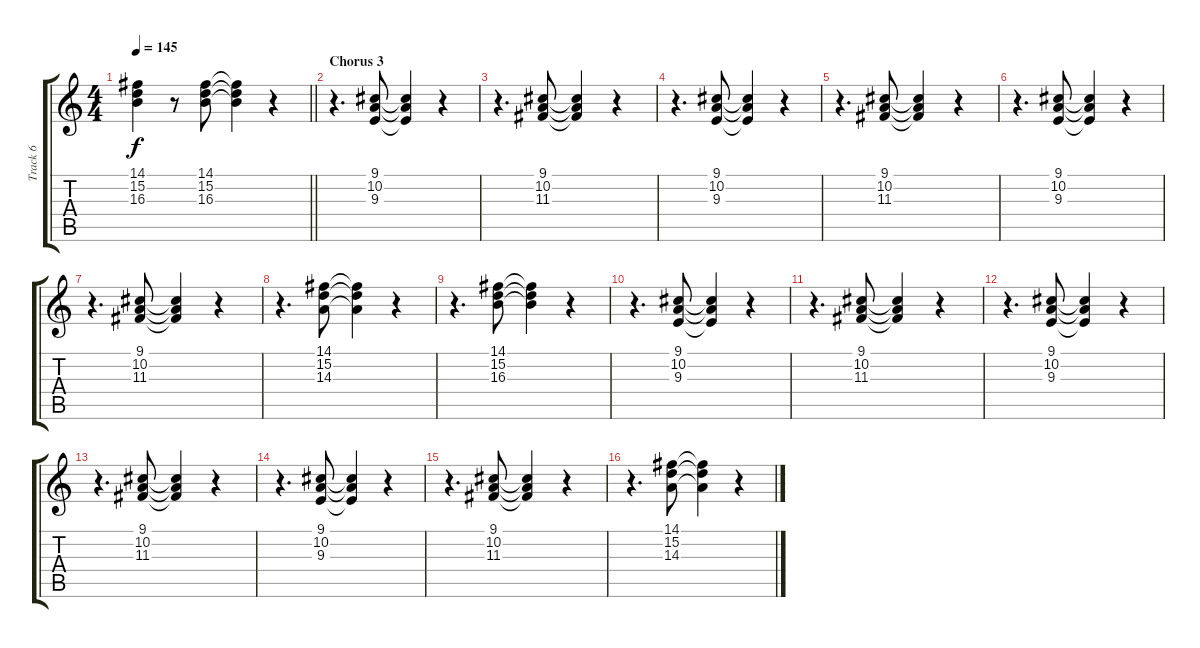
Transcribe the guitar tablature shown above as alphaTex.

\track ("Track 6" "Track 6") {instrument choiraahs}
\staff {score tabs}
\tuning (E4 B3 G3 D3 A2 E2) {hide}
\ts (4 4)
\tempo 145
\clef g2
\barLineRight lightlight
\ks c
(14.1 15.2 16.3).4{dy f} r.8 (14.1 15.2 16.3).8 (14.1{t} 15.2{t} 16.3{t}).4 r.4 |
\section ("" "Chorus 3")
r.4{d} (9.1 10.2 9.3).8 (9.1{t} 10.2{t} 9.3{t}).4 r.4 |
r.4{d} (9.1 10.2 11.3).8 (9.1{t} 10.2{t} 11.3{t}).4 r.4 |
r.4{d} (9.1 10.2 9.3).8 (9.1{t} 10.2{t} 9.3{t}).4 r.4 |
r.4{d} (9.1 10.2 11.3).8 (9.1{t} 10.2{t} 11.3{t}).4 r.4 |
r.4{d} (9.1 10.2 9.3).8 (9.1{t} 10.2{t} 9.3{t}).4 r.4 |
r.4{d} (9.1 10.2 11.3).8 (9.1{t} 10.2{t} 11.3{t}).4 r.4 |
r.4{d} (14.1 15.2 14.3).8 (14.1{t} 15.2{t} 14.3{t}).4 r.4 |
r.4{d} (14.1 15.2 16.3).8 (14.1{t} 15.2{t} 16.3{t}).4 r.4 |
r.4{d} (9.1 10.2 9.3).8 (9.1{t} 10.2{t} 9.3{t}).4 r.4 |
r.4{d} (9.1 10.2 11.3).8 (9.1{t} 10.2{t} 11.3{t}).4 r.4 |
r.4{d} (9.1 10.2 9.3).8 (9.1{t} 10.2{t} 9.3{t}).4 r.4 |
r.4{d} (9.1 10.2 11.3).8 (9.1{t} 10.2{t} 11.3{t}).4 r.4 |
r.4{d} (9.1 10.2 9.3).8 (9.1{t} 10.2{t} 9.3{t}).4 r.4 |
r.4{d} (9.1 10.2 11.3).8 (9.1{t} 10.2{t} 11.3{t}).4 r.4 |
r.4{d} (14.1 15.2 14.3).8 (14.1{t} 15.2{t} 14.3{t}).4 r.4
